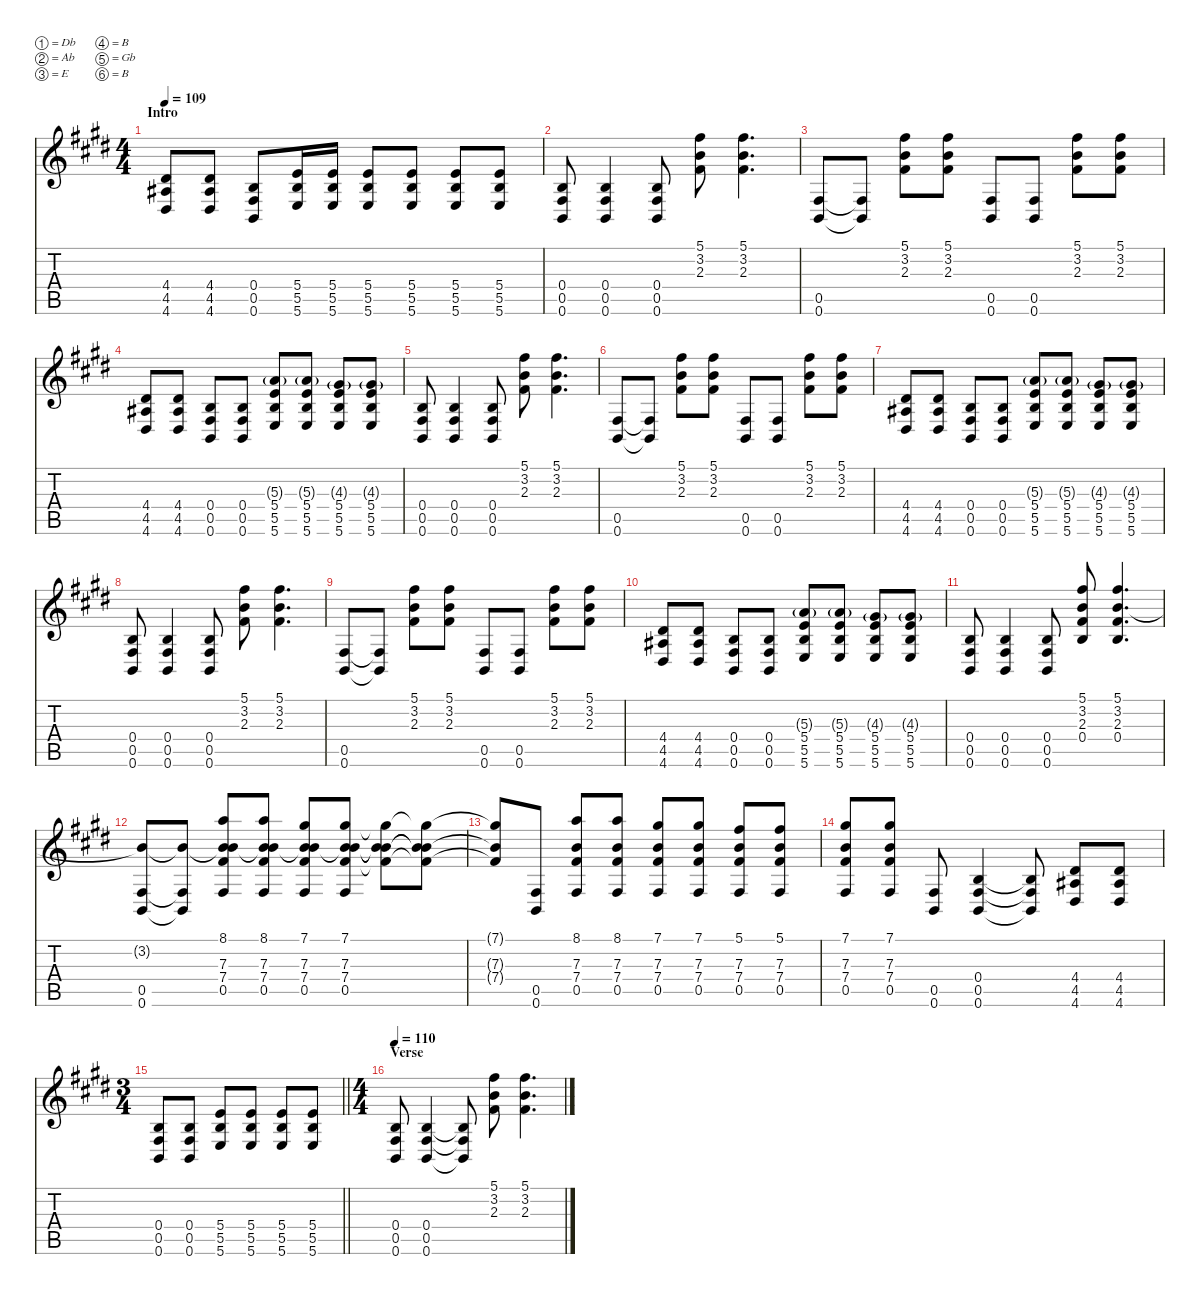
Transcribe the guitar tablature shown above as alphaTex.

\defaultSystemsLayout 4
\hideDynamics
\bracketExtendMode nobrackets
\singleTrackTrackNamePolicy hidden
\multiTrackTrackNamePolicy hidden
\firstSystemTrackNameMode fullname
\firstSystemTrackNameOrientation horizontal
\otherSystemsTrackNameOrientation horizontal
\track ("Aaron Turner" "dist.guit.") {defaultSystemsLayout 8 instrument distortionguitar}
\staff {score tabs}
\tuning (Db4 Ab3 E3 B2 Gb2 B1)
\ts (4 4)
\beaming (8 2 2 2 2)
\section ("" "Intro")
\tempo 109
\clef g2
\ks c#minor
(4.4{acc #} 4.5{acc #} 4.6{acc #}).8{dy f instrument distortionguitar beam Up} (4.4{acc #} 4.5{acc #} 4.6{acc #}).8{beam Up} (0.4{acc forcenatural} 0.5{acc #} 0.6{acc forcenatural}).8{beam Up} (5.4{acc forcenatural} 5.5{acc forcenatural} 5.6{acc forcenatural}).16{beam Up} (5.4{acc forcenatural} 5.5{acc forcenatural} 5.6{acc forcenatural}).16{beam Up} (5.4{acc forcenatural} 5.5{acc forcenatural} 5.6{acc forcenatural}).8{beam Up} (5.4{acc forcenatural} 5.5{acc forcenatural} 5.6{acc forcenatural}).8{beam Up} (5.4{acc forcenatural} 5.5{acc forcenatural} 5.6{acc forcenatural}).8{beam Up} (5.4{acc forcenatural} 5.5{acc forcenatural} 5.6{acc forcenatural}).8{beam Up} |
(0.4{acc forcenatural} 0.5{acc #} 0.6{acc forcenatural}).8{beam Up} (0.4{acc forcenatural} 0.5{acc #} 0.6{acc forcenatural}).4{beam Up} (0.4{acc forcenatural} 0.5{acc #} 0.6{acc forcenatural}).8{beam Up} (5.1{acc #} 3.2{acc forcenatural} 2.3{acc #}).8{beam Down} (5.1{acc #} 3.2{acc forcenatural} 2.3{acc #}).4{d beam Down} |
(0.5{acc #} 0.6{acc forcenatural}).8{beam Up} (0.5{t acc #} 0.6{t acc forcenatural}).8{beam Up} (5.1{acc #} 3.2{acc forcenatural} 2.3{acc #}).8{beam Down} (5.1{acc #} 3.2{acc forcenatural} 2.3{acc #}).8{beam Down} (0.5{acc #} 0.6{acc forcenatural}).8{beam Up} (0.5{acc #} 0.6{acc forcenatural}).8{beam Up} (5.1{acc #} 3.2{acc forcenatural} 2.3{acc #}).8{beam Down} (5.1{acc #} 3.2{acc forcenatural} 2.3{acc #}).8{beam Down} |
(4.4{acc #} 4.5{acc #} 4.6{acc #}).8{beam Up} (4.4{acc #} 4.5{acc #} 4.6{acc #}).8{beam Up} (0.4{acc forcenatural} 0.5{acc #} 0.6{acc forcenatural}).8{beam Up} (0.4{acc forcenatural} 0.5{acc #} 0.6{acc forcenatural}).8{beam Up} (5.3{g acc forcenatural} 5.4{acc forcenatural} 5.5{acc forcenatural} 5.6{acc forcenatural}).8{beam Up} (5.3{g acc forcenatural} 5.4{acc forcenatural} 5.5{acc forcenatural} 5.6{acc forcenatural}).8{beam Up} (4.3{g acc #} 5.4{acc forcenatural} 5.5{acc forcenatural} 5.6{acc forcenatural}).8{beam Up} (4.3{g acc #} 5.4{acc forcenatural} 5.5{acc forcenatural} 5.6{acc forcenatural}).8{beam Up} |
(0.4{acc forcenatural} 0.5{acc #} 0.6{acc forcenatural}).8{beam Up} (0.4{acc forcenatural} 0.5{acc #} 0.6{acc forcenatural}).4{beam Up} (0.4{acc forcenatural} 0.5{acc #} 0.6{acc forcenatural}).8{beam Up} (5.1{acc #} 3.2{acc forcenatural} 2.3{acc #}).8{beam Down} (5.1{acc #} 3.2{acc forcenatural} 2.3{acc #}).4{d beam Down} |
(0.5{acc #} 0.6{acc forcenatural}).8{beam Up} (0.5{t acc #} 0.6{t acc forcenatural}).8{beam Up} (5.1{acc #} 3.2{acc forcenatural} 2.3{acc #}).8{beam Down} (5.1{acc #} 3.2{acc forcenatural} 2.3{acc #}).8{beam Down} (0.5{acc #} 0.6{acc forcenatural}).8{beam Up} (0.5{acc #} 0.6{acc forcenatural}).8{beam Up} (5.1{acc #} 3.2{acc forcenatural} 2.3{acc #}).8{beam Down} (5.1{acc #} 3.2{acc forcenatural} 2.3{acc #}).8{beam Down} |
(4.4{acc #} 4.5{acc #} 4.6{acc #}).8{beam Up} (4.4{acc #} 4.5{acc #} 4.6{acc #}).8{beam Up} (0.4{acc forcenatural} 0.5{acc #} 0.6{acc forcenatural}).8{beam Up} (0.4{acc forcenatural} 0.5{acc #} 0.6{acc forcenatural}).8{beam Up} (5.3{g acc forcenatural} 5.4{acc forcenatural} 5.5{acc forcenatural} 5.6{acc forcenatural}).8{beam Up} (5.3{g acc forcenatural} 5.4{acc forcenatural} 5.5{acc forcenatural} 5.6{acc forcenatural}).8{beam Up} (4.3{g acc #} 5.4{acc forcenatural} 5.5{acc forcenatural} 5.6{acc forcenatural}).8{beam Up} (4.3{g acc #} 5.4{acc forcenatural} 5.5{acc forcenatural} 5.6{acc forcenatural}).8{beam Up} |
(0.4{acc forcenatural} 0.5{acc #} 0.6{acc forcenatural}).8{beam Up} (0.4{acc forcenatural} 0.5{acc #} 0.6{acc forcenatural}).4{beam Up} (0.4{acc forcenatural} 0.5{acc #} 0.6{acc forcenatural}).8{beam Up} (5.1{acc #} 3.2{acc forcenatural} 2.3{acc #}).8{beam Down} (5.1{acc #} 3.2{acc forcenatural} 2.3{acc #}).4{d beam Down} |
(0.5{acc #} 0.6{acc forcenatural}).8{beam Up} (0.5{t acc #} 0.6{t acc forcenatural}).8{beam Up} (5.1{acc #} 3.2{acc forcenatural} 2.3{acc #}).8{beam Down} (5.1{acc #} 3.2{acc forcenatural} 2.3{acc #}).8{beam Down} (0.5{acc #} 0.6{acc forcenatural}).8{beam Up} (0.5{acc #} 0.6{acc forcenatural}).8{beam Up} (5.1{acc #} 3.2{acc forcenatural} 2.3{acc #}).8{beam Down} (5.1{acc #} 3.2{acc forcenatural} 2.3{acc #}).8{beam Down} |
(4.4{acc #} 4.5{acc #} 4.6{acc #}).8{beam Up} (4.4{acc #} 4.5{acc #} 4.6{acc #}).8{beam Up} (0.4{acc forcenatural} 0.5{acc #} 0.6{acc forcenatural}).8{beam Up} (0.4{acc forcenatural} 0.5{acc #} 0.6{acc forcenatural}).8{beam Up} (5.3{g acc forcenatural} 5.4{acc forcenatural} 5.5{acc forcenatural} 5.6{acc forcenatural}).8{beam Up} (5.3{g acc forcenatural} 5.4{acc forcenatural} 5.5{acc forcenatural} 5.6{acc forcenatural}).8{beam Up} (4.3{g acc #} 5.4{acc forcenatural} 5.5{acc forcenatural} 5.6{acc forcenatural}).8{beam Up} (4.3{g acc #} 5.4{acc forcenatural} 5.5{acc forcenatural} 5.6{acc forcenatural}).8{beam Up} |
(0.4{acc forcenatural} 0.5{acc #} 0.6{acc forcenatural}).8{beam Up} (0.4{acc forcenatural} 0.5{acc #} 0.6{acc forcenatural}).4{beam Up} (0.4{acc forcenatural} 0.5{acc #} 0.6{acc forcenatural}).8{beam Up} (5.1{acc #} 3.2{acc forcenatural} 2.3{acc #} 0.4{acc forcenatural}).8{beam Up} (5.1{acc #} 3.2{acc forcenatural} 2.3{acc #} 0.4{acc forcenatural}).4{d beam Up} |
(0.5{acc #} 0.6{acc forcenatural} 3.2{t acc forcenatural}).8{beam Up} (0.5{t acc #} 0.6{t acc forcenatural} 3.2{t acc forcenatural}).8{beam Up} (8.1{acc forcenatural} 7.3{acc forcenatural} 7.4{acc #} 0.5{acc #} 3.2{t acc forcenatural}).8{beam Up} (8.1{acc forcenatural} 7.3{acc forcenatural} 7.4{acc #} 0.5{acc #} 3.2{t acc forcenatural}).8{beam Up} (7.1{acc #} 7.3{acc forcenatural} 7.4{acc #} 0.5{acc #} 3.2{t acc forcenatural}).8{beam Up} (7.1{acc #} 7.3{acc forcenatural} 7.4{acc #} 0.5{acc #} 3.2{t acc forcenatural}).8{beam Up} (7.1{t acc #} 3.2{t acc forcenatural} 7.3{t acc forcenatural} 7.4{t acc #}).8{beam Down} (7.1{t acc #} 3.2{t acc forcenatural} 7.3{t acc forcenatural} 7.4{t acc #}).8{beam Down} |
(7.1{t acc #} 7.3{t acc forcenatural} 7.4{t acc #}).8{beam Up} (0.5{acc #} 0.6{acc forcenatural}).8{beam Up} (8.1{acc forcenatural} 7.3{acc forcenatural} 7.4{acc #} 0.5{acc #}).8{beam Up} (8.1{acc forcenatural} 7.3{acc forcenatural} 7.4{acc #} 0.5{acc #}).8{beam Up} (7.1{acc #} 7.3{acc forcenatural} 7.4{acc #} 0.5{acc #}).8{beam Up} (7.1{acc #} 7.3{acc forcenatural} 7.4{acc #} 0.5{acc #}).8{beam Up} (5.1{acc #} 7.3{acc forcenatural} 7.4{acc #} 0.5{acc #}).8{beam Up} (5.1{acc #} 7.3{acc forcenatural} 7.4{acc #} 0.5{acc #}).8{beam Up} |
(7.1{acc #} 7.3{acc forcenatural} 7.4{acc #} 0.5{acc #}).8{beam Up} (7.1{acc #} 7.3{acc forcenatural} 7.4{acc #} 0.5{acc #}).8{beam Up} (0.5{acc #} 0.6{acc forcenatural}).8{beam Up} (0.4{acc forcenatural} 0.5{acc #} 0.6{acc forcenatural}).4{beam Up} (0.4{t acc forcenatural} 0.5{t acc #} 0.6{t acc forcenatural}).8{beam Up} (4.4{acc #} 4.5{acc #} 4.6{acc #}).8{beam Up} (4.4{acc #} 4.5{acc #} 4.6{acc #}).8{beam Up} |
\ts (3 4)
\beaming (8 2 2 2 2)
\barLineRight lightlight
(0.4{acc forcenatural} 0.5{acc #} 0.6{acc forcenatural}).8{beam Up} (0.4{acc forcenatural} 0.5{acc #} 0.6{acc forcenatural}).8{beam Up} (5.4{acc forcenatural} 5.5{acc forcenatural} 5.6{acc forcenatural}).8{beam Up} (5.4{acc forcenatural} 5.5{acc forcenatural} 5.6{acc forcenatural}).8{beam Up} (5.4{acc forcenatural} 5.5{acc forcenatural} 5.6{acc forcenatural}).8{beam Up} (5.4{acc forcenatural} 5.5{acc forcenatural} 5.6{acc forcenatural}).8{beam Up} |
\ts (4 4)
\beaming (8 2 2 2 2)
\section ("" "Verse")
\tempo 110
(0.4{acc forcenatural} 0.5{acc #} 0.6{acc forcenatural}).8{beam Up} (0.4{acc forcenatural} 0.5{acc #} 0.6{acc forcenatural}).4{beam Up} (0.4{t acc forcenatural} 0.5{t acc #} 0.6{t acc forcenatural}).8{beam Up} (5.1{acc #} 3.2{acc forcenatural} 2.3{acc #}).8{beam Down} (5.1{acc #} 3.2{acc forcenatural} 2.3{acc #}).4{d beam Down}
